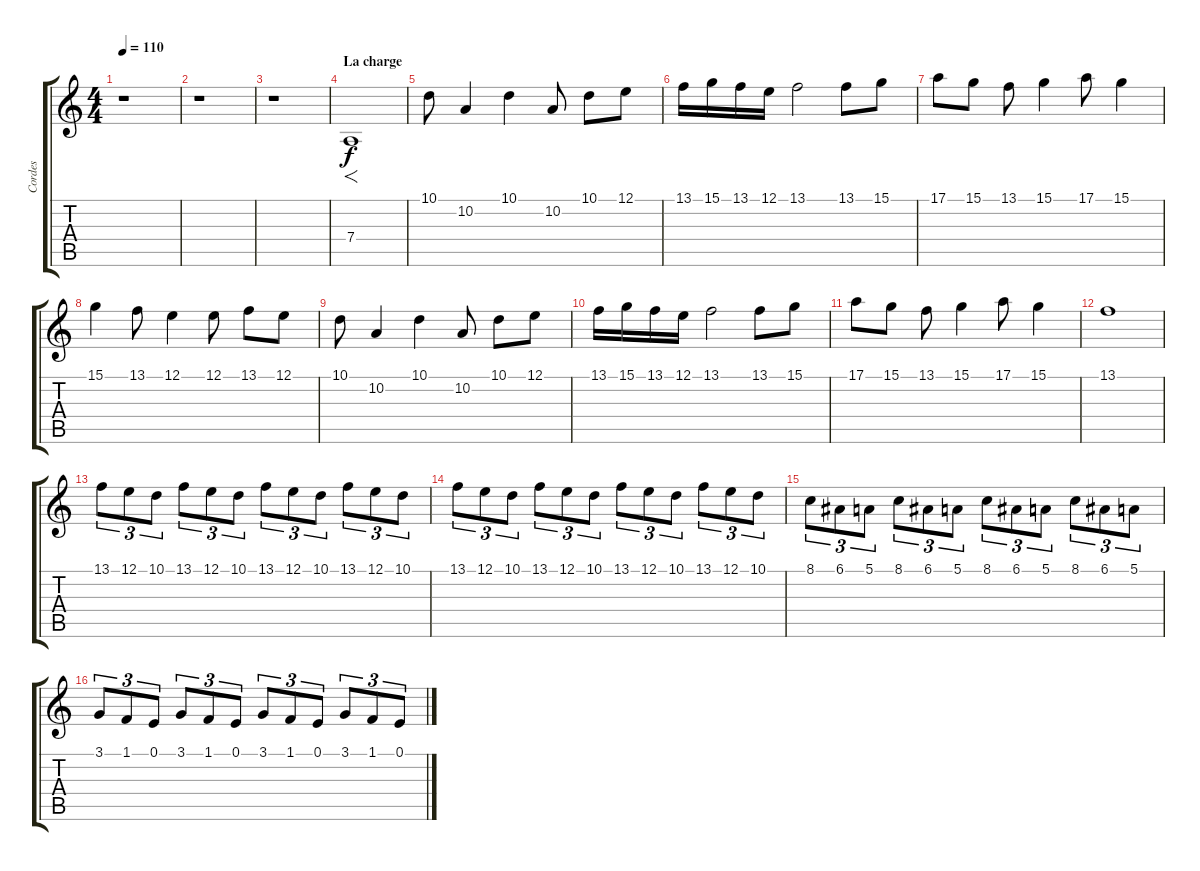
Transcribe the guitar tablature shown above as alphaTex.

\track ("Cordes" "Cordes") {instrument stringensemble1}
\staff {score tabs}
\tuning (E4 B3 G3 D3 A2 D2) {hide}
\ts (4 4)
\tempo 110
\clef g2
\ks c
r.1{dy f} |
r.1 |
r.1 |
\section ("" "La charge")
7.4.1{f instrument stringensemble1} |
10.1.8 10.2.4 10.1.4 10.2.8 10.1.8 12.1.8 |
13.1.16 15.1.16 13.1.16 12.1.16 13.1.2 13.1.8 15.1.8 |
17.1.8 15.1.8 13.1.8 15.1.4 17.1.8 15.1.4 |
15.1.4 13.1.8 12.1.4 12.1.8 13.1.8 12.1.8 |
10.1.8 10.2.4 10.1.4 10.2.8 10.1.8 12.1.8 |
13.1.16 15.1.16 13.1.16 12.1.16 13.1.2 13.1.8 15.1.8 |
17.1.8 15.1.8 13.1.8 15.1.4 17.1.8 15.1.4 |
13.1.1 |
13.1.8{tu (3 2)} 12.1.8{tu (3 2)} 10.1.8{tu (3 2)} 13.1.8{tu (3 2)} 12.1.8{tu (3 2)} 10.1.8{tu (3 2)} 13.1.8{tu (3 2)} 12.1.8{tu (3 2)} 10.1.8{tu (3 2)} 13.1.8{tu (3 2)} 12.1.8{tu (3 2)} 10.1.8{tu (3 2)} |
13.1.8{tu (3 2)} 12.1.8{tu (3 2)} 10.1.8{tu (3 2)} 13.1.8{tu (3 2)} 12.1.8{tu (3 2)} 10.1.8{tu (3 2)} 13.1.8{tu (3 2)} 12.1.8{tu (3 2)} 10.1.8{tu (3 2)} 13.1.8{tu (3 2)} 12.1.8{tu (3 2)} 10.1.8{tu (3 2)} |
8.1.8{tu (3 2)} 6.1.8{tu (3 2)} 5.1.8{tu (3 2)} 8.1.8{tu (3 2)} 6.1.8{tu (3 2)} 5.1.8{tu (3 2)} 8.1.8{tu (3 2)} 6.1.8{tu (3 2)} 5.1.8{tu (3 2)} 8.1.8{tu (3 2)} 6.1.8{tu (3 2)} 5.1.8{tu (3 2)} |
3.1.8{tu (3 2)} 1.1.8{tu (3 2)} 0.1.8{tu (3 2)} 3.1.8{tu (3 2)} 1.1.8{tu (3 2)} 0.1.8{tu (3 2)} 3.1.8{tu (3 2)} 1.1.8{tu (3 2)} 0.1.8{tu (3 2)} 3.1.8{tu (3 2)} 1.1.8{tu (3 2)} 0.1.8{tu (3 2)}
